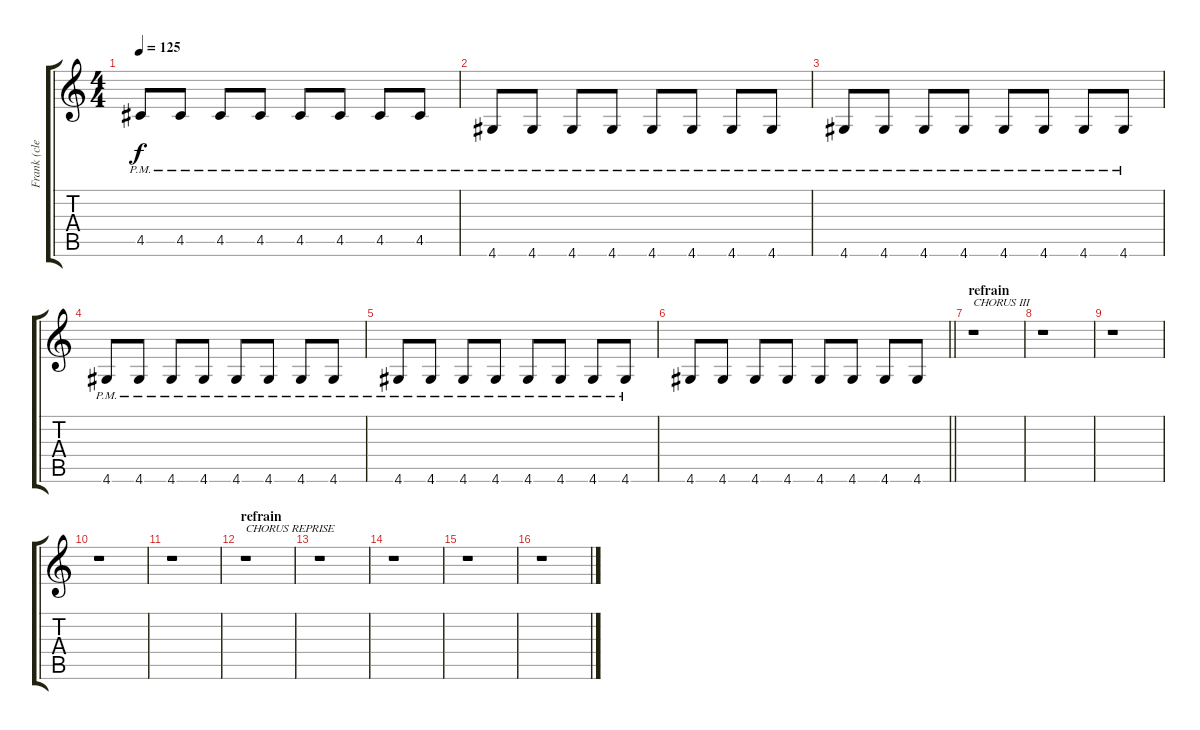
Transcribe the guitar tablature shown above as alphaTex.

\track ("Frank (clean)" "Frank (cle") {instrument electricguitarmuted}
\staff {score tabs}
\tuning (E4 B3 G3 D3 A2 E2) {hide}
\ts (4 4)
\tempo 125
\clef g2
\ks c
4.5{pm}.8{dy f} 4.5{pm}.8 4.5{pm}.8 4.5{pm}.8 4.5{pm}.8 4.5{pm}.8 4.5{pm}.8 4.5{pm}.8 |
4.6{pm}.8 4.6{pm}.8 4.6{pm}.8 4.6{pm}.8 4.6{pm}.8 4.6{pm}.8 4.6{pm}.8 4.6{pm}.8 |
4.6{pm}.8 4.6{pm}.8 4.6{pm}.8 4.6{pm}.8 4.6{pm}.8 4.6{pm}.8 4.6{pm}.8 4.6{pm}.8 |
4.6{pm}.8 4.6{pm}.8 4.6{pm}.8 4.6{pm}.8 4.6{pm}.8 4.6{pm}.8 4.6{pm}.8 4.6{pm}.8 |
4.6{pm}.8 4.6{pm}.8 4.6{pm}.8 4.6{pm}.8 4.6{pm}.8 4.6{pm}.8 4.6{pm}.8 4.6{pm}.8 |
\barLineRight lightlight
4.6.8 4.6.8 4.6.8 4.6.8 4.6.8 4.6.8 4.6.8 4.6.8 |
\section ("" "refrain")
r.1{txt "CHORUS III"} |
r.1 |
r.1 |
r.1 |
r.1 |
\section ("" "refrain")
r.1{txt "CHORUS REPRISE"} |
r.1 |
r.1 |
r.1 |
r.1
